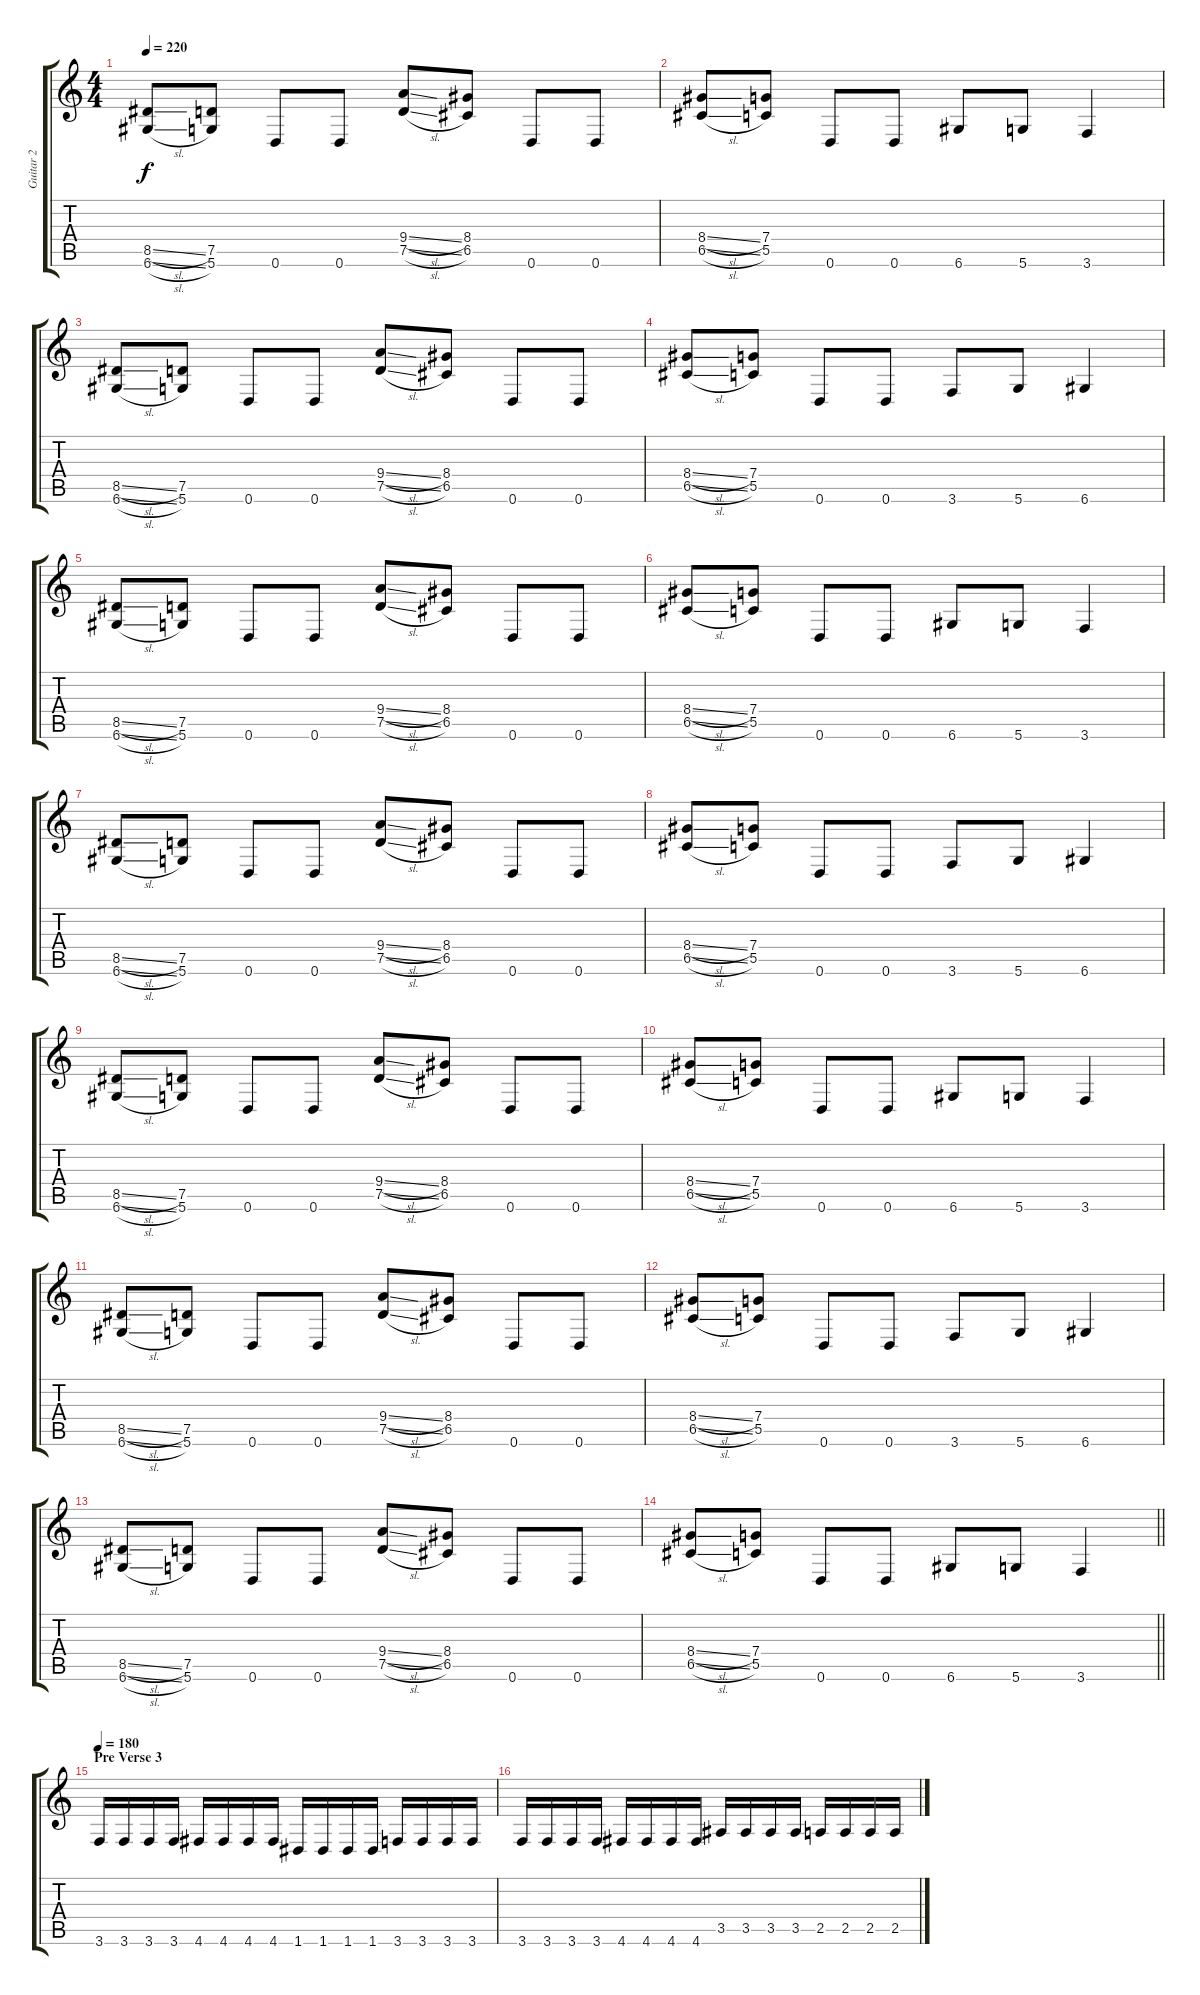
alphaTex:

\track ("Guitar 2" "Guitar 2") {instrument distortionguitar}
\staff {score tabs}
\tuning (D4 A3 F3 C3 G2 D2) {hide}
\ts (4 4)
\tempo 220
\clef g2
\ks c
(8.5{sl} 6.6{sl}).8{dy f} (7.5 5.6).8 0.6.8 0.6.8 (9.4{sl} 7.5{sl}).8 (8.4 6.5).8 0.6.8 0.6.8 |
(8.4{sl} 6.5{sl}).8 (7.4 5.5).8 0.6.8 0.6.8 6.6.8 5.6.8 3.6.4 |
(8.5{sl} 6.6{sl}).8 (7.5 5.6).8 0.6.8 0.6.8 (9.4{sl} 7.5{sl}).8 (8.4 6.5).8 0.6.8 0.6.8 |
(8.4{sl} 6.5{sl}).8 (7.4 5.5).8 0.6.8 0.6.8 3.6.8 5.6.8 6.6.4 |
(8.5{sl} 6.6{sl}).8 (7.5 5.6).8 0.6.8 0.6.8 (9.4{sl} 7.5{sl}).8 (8.4 6.5).8 0.6.8 0.6.8 |
(8.4{sl} 6.5{sl}).8 (7.4 5.5).8 0.6.8 0.6.8 6.6.8 5.6.8 3.6.4 |
(8.5{sl} 6.6{sl}).8 (7.5 5.6).8 0.6.8 0.6.8 (9.4{sl} 7.5{sl}).8 (8.4 6.5).8 0.6.8 0.6.8 |
(8.4{sl} 6.5{sl}).8 (7.4 5.5).8 0.6.8 0.6.8 3.6.8 5.6.8 6.6.4 |
(8.5{sl} 6.6{sl}).8 (7.5 5.6).8 0.6.8 0.6.8 (9.4{sl} 7.5{sl}).8 (8.4 6.5).8 0.6.8 0.6.8 |
(8.4{sl} 6.5{sl}).8 (7.4 5.5).8 0.6.8 0.6.8 6.6.8 5.6.8 3.6.4 |
(8.5{sl} 6.6{sl}).8 (7.5 5.6).8 0.6.8 0.6.8 (9.4{sl} 7.5{sl}).8 (8.4 6.5).8 0.6.8 0.6.8 |
(8.4{sl} 6.5{sl}).8 (7.4 5.5).8 0.6.8 0.6.8 3.6.8 5.6.8 6.6.4 |
(8.5{sl} 6.6{sl}).8 (7.5 5.6).8 0.6.8 0.6.8 (9.4{sl} 7.5{sl}).8 (8.4 6.5).8 0.6.8 0.6.8 |
\barLineRight lightlight
(8.4{sl} 6.5{sl}).8 (7.4 5.5).8 0.6.8 0.6.8 6.6.8 5.6.8 3.6.4 |
\section ("" "Pre Verse 3 ")
\tempo 180
3.6.16 3.6.16 3.6.16 3.6.16 4.6.16 4.6.16 4.6.16 4.6.16 1.6.16 1.6.16 1.6.16 1.6.16 3.6.16 3.6.16 3.6.16 3.6.16 |
3.6.16 3.6.16 3.6.16 3.6.16 4.6.16 4.6.16 4.6.16 4.6.16 3.5.16 3.5.16 3.5.16 3.5.16 2.5.16 2.5.16 2.5.16 2.5.16
